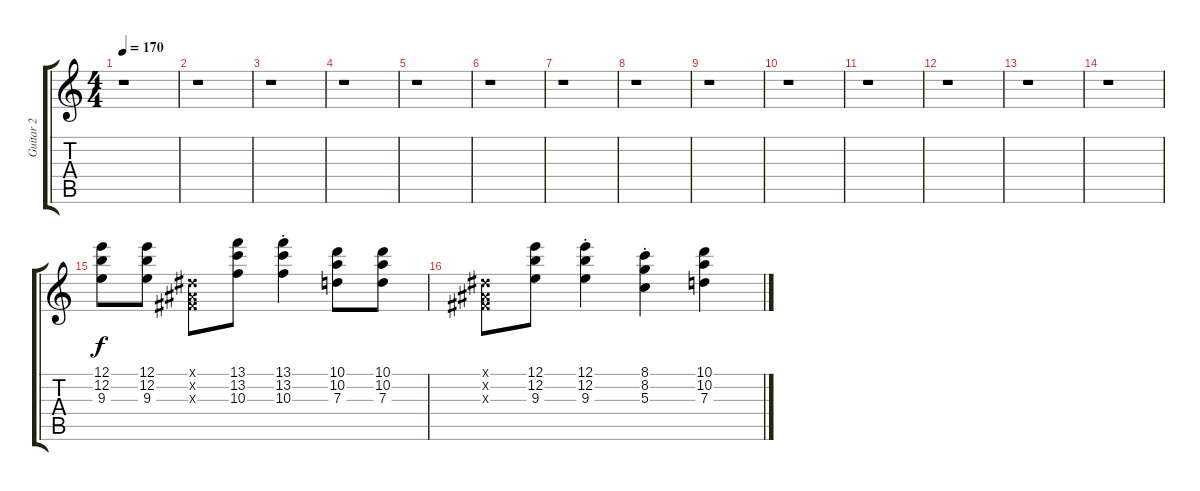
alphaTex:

\track ("Guitar 2" "Guitar 2") {instrument distortionguitar}
\staff {score tabs}
\tuning (E4 B3 G3 D3 A2 E2) {hide}
\ts (4 4)
\tempo 170
\clef g2
\ks c
r.1{dy f} |
r.1 |
r.1 |
r.1 |
r.1 |
r.1 |
r.1 |
r.1 |
r.1 |
r.1 |
r.1 |
r.1 |
r.1 |
r.1 |
(12.1 12.2 9.3).8 (12.1 12.2 9.3).8 (-1.1{x} -1.2{x} -1.3{x}).8 (13.1 13.2 10.3).8 (13.1{st} 13.2{st} 10.3{st}).4 (10.1 10.2 7.3).8 (10.1 10.2 7.3).8 |
(-1.1{x} -1.2{x} -1.3{x}).8 (12.1 12.2 9.3).8 (12.1{st} 12.2{st} 9.3{st}).4 (8.1{st} 8.2{st} 5.3{st}).4 (10.1 10.2 7.3).4
